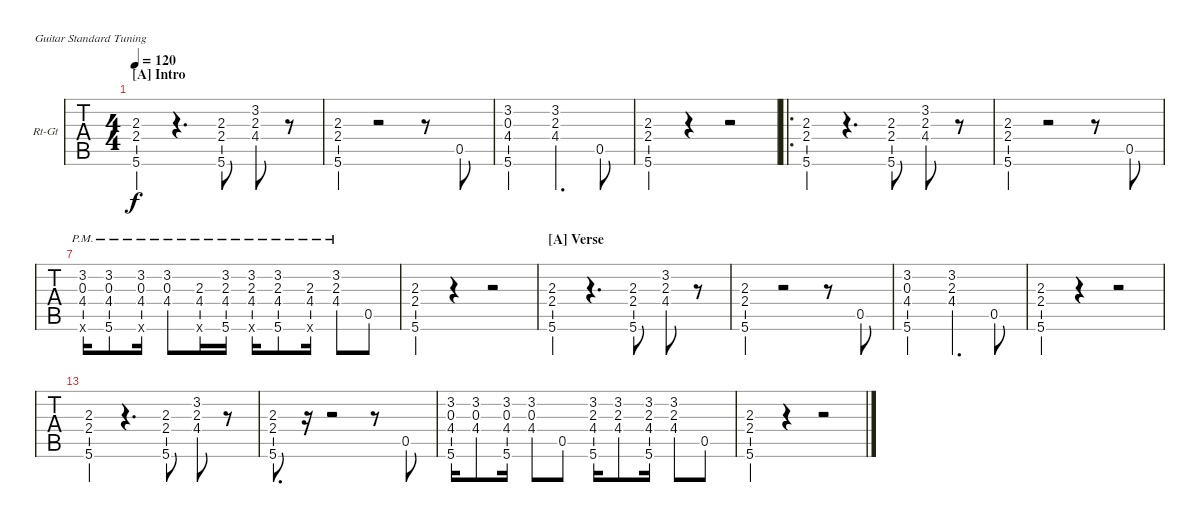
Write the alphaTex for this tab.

\bracketExtendMode nobrackets
\firstSystemTrackNameOrientation horizontal
\otherSystemsTrackNameOrientation horizontal
\defaultBarNumberDisplay FirstOfSystem
\track ("Guitar 2" "Rt-Gt") {instrument distortionguitar}
\staff {tabs}
\tuning (E4 B3 G3 D3 A2 E2)
\ts (4 4)
\section ("A" "Intro")
\scale
0.297071
\tempo 120
\accidentals auto
\clef g2
\ottava regular
\simile none
\ks c
(2.3 2.4 5.6).4{dy f instrument distortionguitar} r.4{d} (2.4 5.6 2.3).8 (2.3 4.4 3.2).8 r.8 |
\scale
0.233273 (2.3 2.4 5.6).4 r.2 r.8 0.5.8 |
\scale
0.235914 (3.2 0.3 4.4 5.6).2 (3.2 2.3 4.4).4{d} 0.5.8 |
\scale
0.23431 (2.3 2.4 5.6).4 r.4 r.2 |
\ro
\scale
0.25 (2.3 2.4 5.6).4 r.4{d} (2.4 5.6 2.3).8 (2.3 4.4 3.2).8 r.8 |
\scale
0.25 (2.3 2.4 5.6).4 r.2 r.8 0.5.8 |
\scale
0.25 (3.2{pm} 0.3{pm} 4.4{pm} 5.6{pm x}).16 (3.2{pm} 0.3 4.4 5.6{pm}).8 (3.2{pm} 0.3{pm} 4.4{pm} 5.6{pm x}).16 (3.2{pm} 0.3 4.4).8 (2.3{pm} 4.4{pm} 5.6{pm x}).16 (3.2{pm} 2.3 4.4 5.6{pm}).16 (3.2{pm} 2.3{pm} 4.4{pm} 5.6{pm x}).16 (3.2{pm} 2.3 4.4 5.6{pm}).8 (2.3{pm} 4.4{pm} 5.6{pm x}).16 (3.2{pm} 2.3 4.4).8 0.5.8 |
\scale
0.25 (2.3 2.4 5.6).4 r.4 r.2 |
\section ("A" "Verse")
\scale
0.25 (2.3 2.4 5.6).4 r.4{d} (2.4 5.6 2.3).8 (2.3 4.4 3.2).8 r.8 |
\scale
0.25 (2.3 2.4 5.6).4 r.2 r.8 0.5.8 |
\scale
0.25 (3.2 0.3 4.4 5.6).2 (3.2 2.3 4.4).4{d} 0.5.8 |
\scale
0.25 (2.3 2.4 5.6).4 r.4 r.2 |
\scale
0.25 (2.3 2.4 5.6).4 r.4{d} (2.4 5.6 2.3).8 (2.3 4.4 3.2).8 r.8 |
\scale
0.25 (2.3 2.4 5.6).8{d} r.16 r.2 r.8 0.5.8 |
\scale
0.25 (3.2 0.3 4.4 5.6).16 (3.2 0.3 4.4).8 (3.2 0.3 4.4 5.6).16 (3.2 0.3 4.4).8 0.5.8 (3.2 2.3 4.4 5.6).16 (3.2 2.3 4.4).8 (3.2 2.3 4.4 5.6).16 (3.2 2.3 4.4).8 0.5.8 |
\scale
0.25 (2.3 2.4 5.6).4 r.4 r.2
